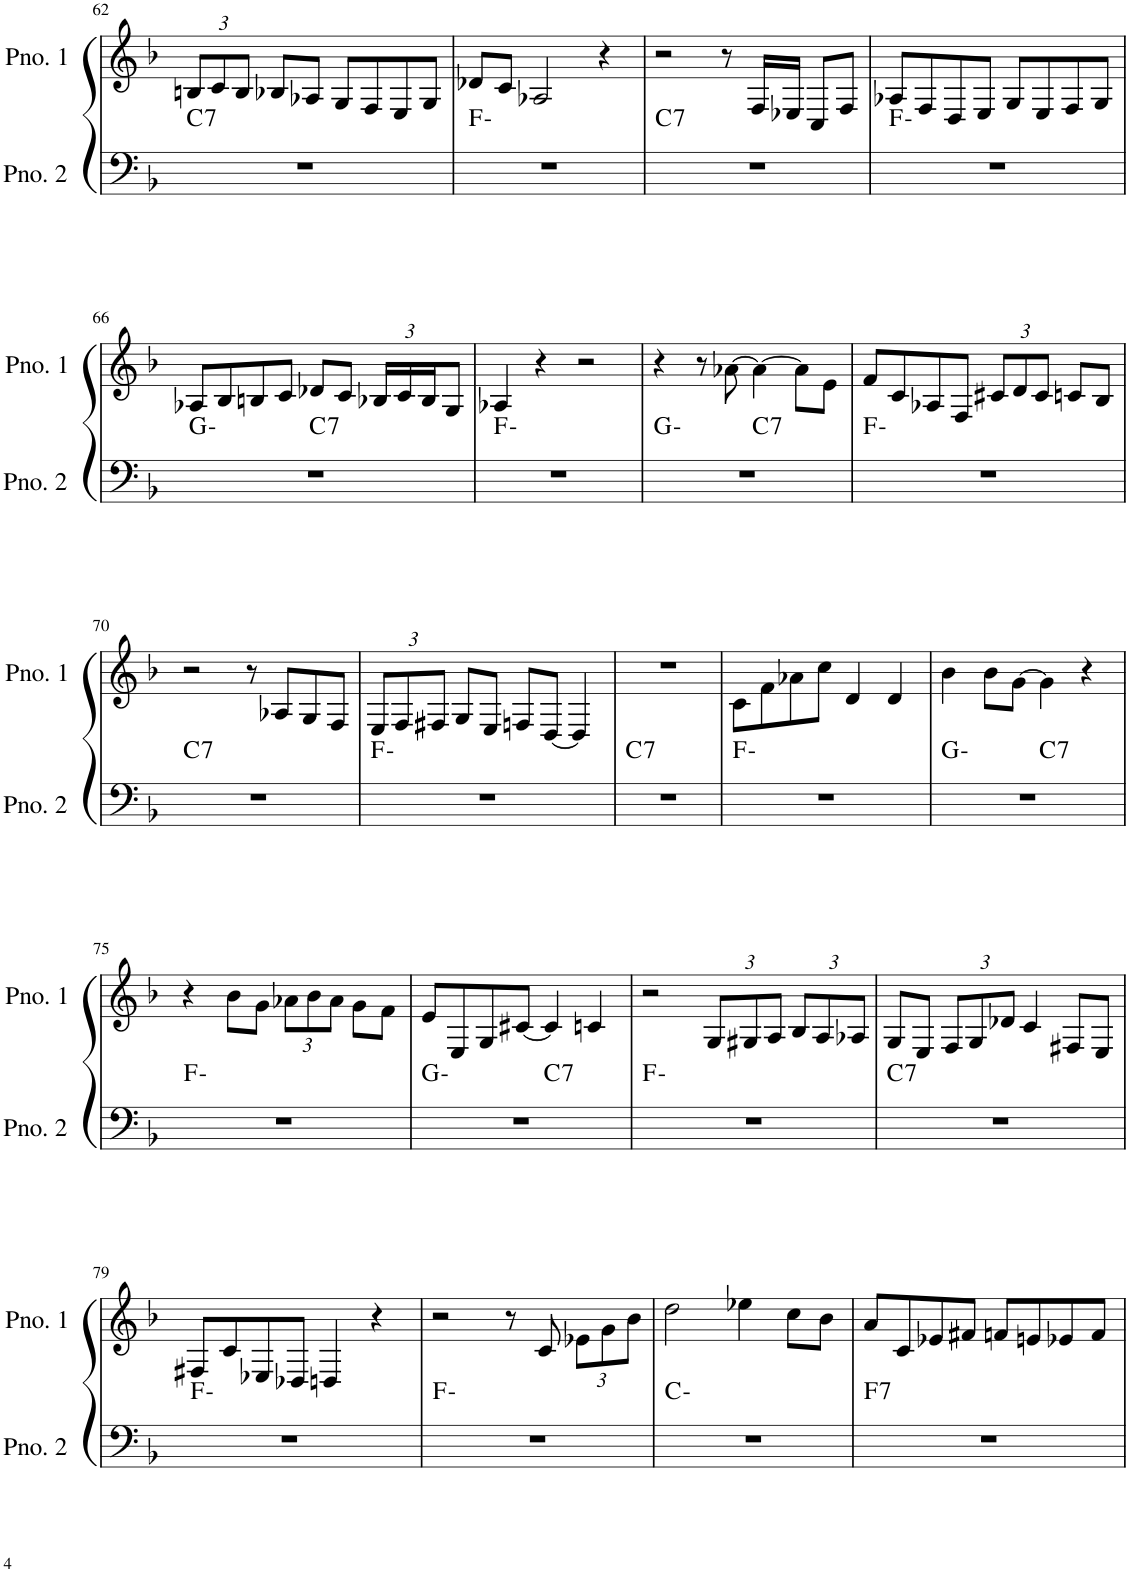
**kern	**harte	**kern
*part2	*part2	*part1
*staff2	*	*staff1
*I"ピアノ 2	*	*I"ピアノ 1
!!LO:PB:g=z
*clefF4	*	*clefG2
*k[b-]	*	*k[b-]
*M4/4	*	*M4/4
*	*	*Xbrackettup
=62	=62	=62
!	!LO:H:kt=7	!
1r	C:7	12Bn/L
.	.	12c/
.	.	12B/J
.	.	8B-X/L
.	.	8A-X/J
.	.	8G/L
.	.	8F/
.	.	8E/
.	.	8G/J
=63	=63	=63
1r	F:min	8d-X/L
.	.	8c/J
.	.	2A-X/
.	.	4r
=64	=64	=64
!	!LO:H:kt=7	!
1r	C:7	2r
.	.	8r
.	.	16F/LL
.	.	16E-X/JJ
.	.	8C/L
.	.	8F/J
=65	=65	=65
1r	F:min	8A-X/L
.	.	8F/
.	.	8D/
.	.	8E/J
.	.	8G/L
.	.	8E/
.	.	8F/
.	.	8G/J
!!LO:LB:g=z
=66	=66	=66
*^	*	*
1r	2ryy	G:min	8A-X/L
.	.	.	8B-/
.	.	.	8Bn/
.	.	.	8c/J
!	!	!LO:H:kt=7	!
.	2ryy	C:7	8d-X/L
.	.	.	8c/J
.	.	.	24B-X/LL
.	.	.	24c/
.	.	.	24B-/J
.	.	.	8G/J
*v	*v	*	*
=67	=67	=67
1r	F:min	4A-X/
.	.	4r
.	.	2r
=68	=68	=68
*^	*	*
1r	2ryy	G:min	4r
.	.	.	8r
.	.	.	[8a-X\
!	!	!LO:H:kt=7	!
.	2ryy	C:7	4a-\_
.	.	.	8a-\L]
.	.	.	8e\J
*v	*v	*	*
=69	=69	=69
1r	F:min	8f/L
.	.	8c/
.	.	8A-X/
.	.	8F/J
.	.	12c#X/L
.	.	12d/
.	.	12c#/J
.	.	8cn/L
.	.	8B-/J
!!LO:LB:g=z
=70	=70	=70
!	!LO:H:kt=7	!
1r	C:7	2r
.	.	8r
.	.	8A-X/L
.	.	8G/
.	.	8F/J
=71	=71	=71
1r	F:min	12E/L
.	.	12F/
.	.	12F#X/J
.	.	8G/L
.	.	8E/J
.	.	8Fn/L
.	.	[8D/J
.	.	4D/]
=72	=72	=72
!	!LO:H:kt=7	!
1r	C:7	1r
=73	=73	=73
1r	F:min	8c\L
.	.	8f\
.	.	8a-X\
.	.	8cc\J
.	.	4d/
.	.	4d/
=74	=74	=74
*^	*	*
1r	2ryy	G:min	4b-\
.	.	.	8b-\L
.	.	.	[8g\J
!	!	!LO:H:kt=7	!
.	2ryy	C:7	4g\]
.	.	.	4r
*v	*v	*	*
!!LO:LB:g=z
=75	=75	=75
1r	F:min	4r
.	.	8b-\L
.	.	8g\J
.	.	12a-X\L
.	.	12b-\
.	.	12a-\J
.	.	8g\L
.	.	8f\J
=76	=76	=76
*^	*	*
1r	2ryy	G:min	8e/L
.	.	.	8E/
.	.	.	8G/
.	.	.	[8c#X/J
!	!	!LO:H:kt=7	!
.	2ryy	C:7	4c#/]
.	.	.	4cn/
*v	*v	*	*
=77	=77	=77
1r	F:min	2r
.	.	12G/L
.	.	12G#X/
.	.	12A/J
.	.	12B-/L
.	.	12A/
.	.	12A-X/J
=78	=78	=78
!	!LO:H:kt=7	!
1r	C:7	8G/L
.	.	8E/J
.	.	12F/L
.	.	12G/
.	.	12d-X/J
.	.	4c/
.	.	8F#X/L
.	.	8E/J
!!LO:LB:g=z
=79	=79	=79
1r	F:min	8F#X/L
.	.	8c/
.	.	8E-X/
.	.	8D-X/J
.	.	4Dn/
.	.	4r
=80	=80	=80
1r	F:min	2r
.	.	8r
.	.	8c/
.	.	12e-X\L
.	.	12g\
.	.	12b-\J
=81	=81	=81
1r	C:min	2dd\
.	.	4ee-X\
.	.	8cc\L
.	.	8b-\J
=82	=82	=82
!	!LO:H:kt=7	!
1r	F:7	8a/L
.	.	8c/
.	.	8e-X/
.	.	8f#X/J
.	.	8fn/L
.	.	8en/
.	.	8e-X/
.	.	8f/J
=	=	=
*-	*-	*-
